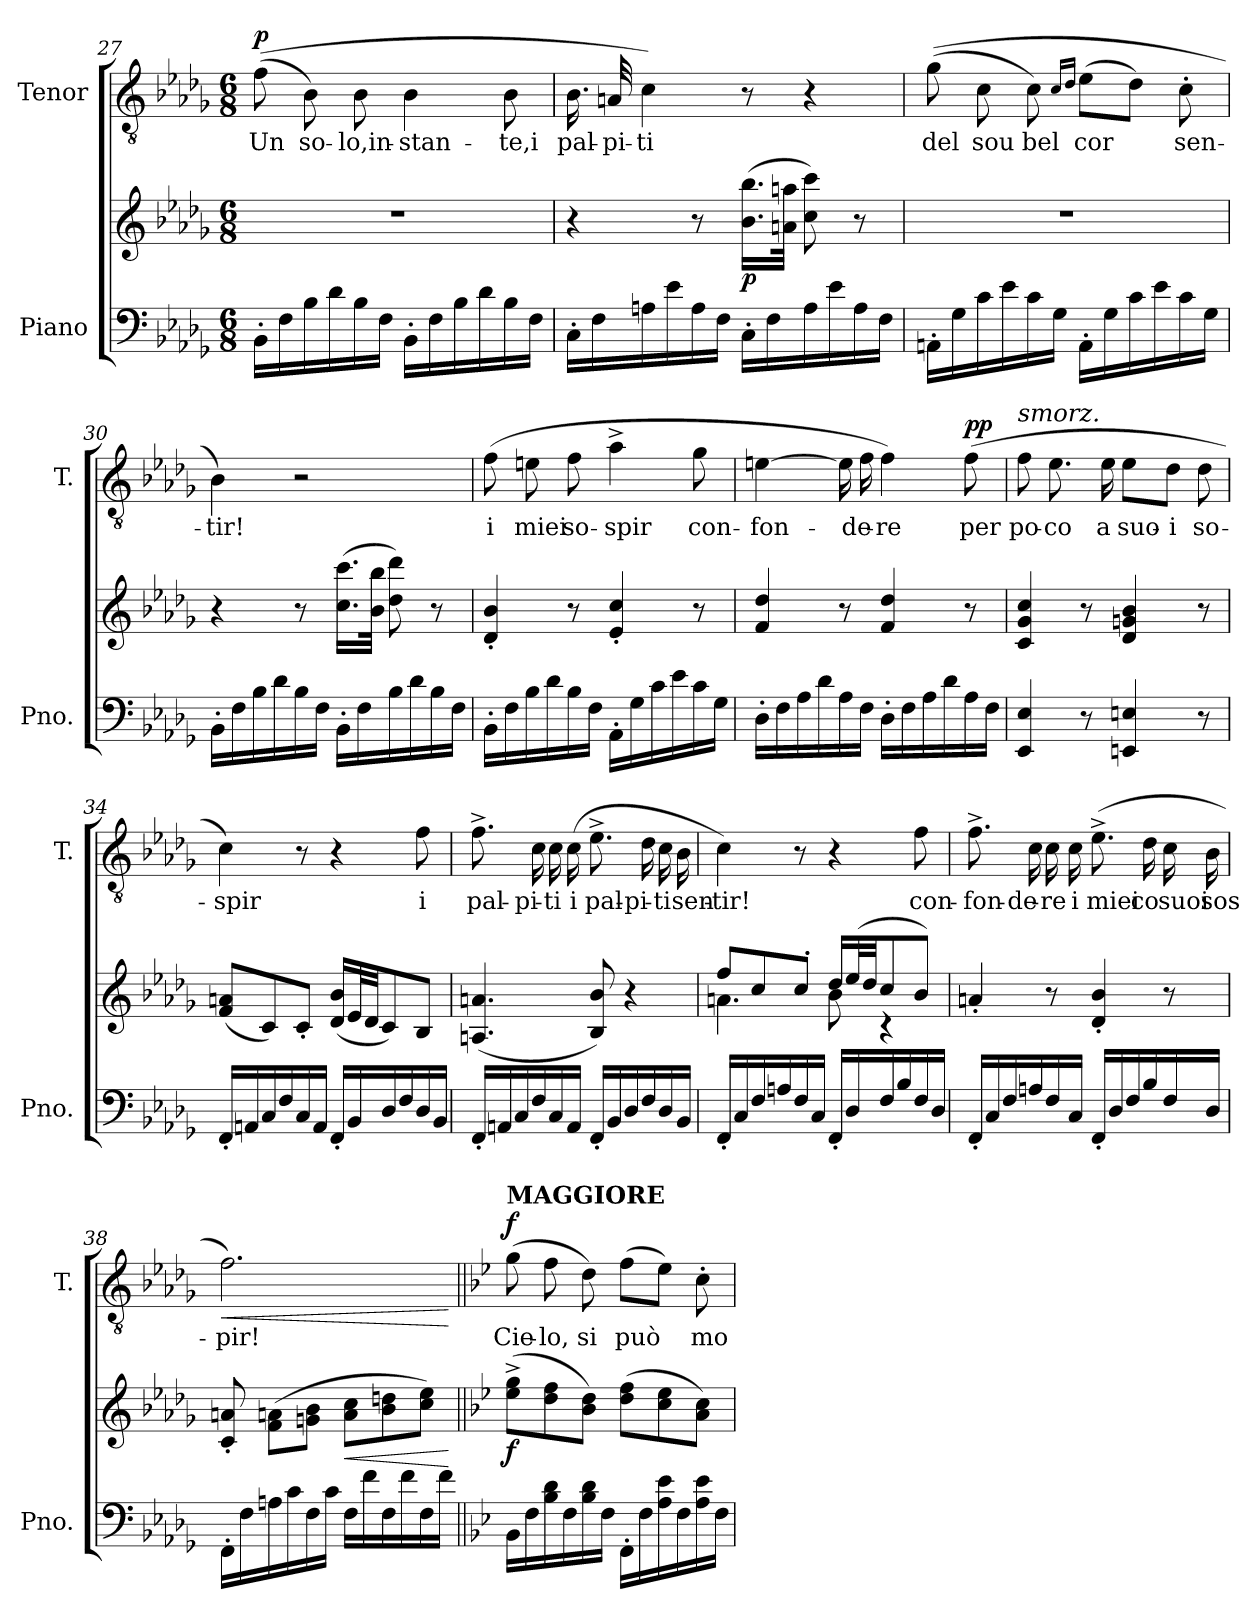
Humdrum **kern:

**kern	**kern	**dynam	**kern	**text	**dynam
*part2	*part2	*part2	*part1	*part1	*part1
*staff3	*staff2	*staff2/3	*staff1	*staff1	*staff1
*I"Piano	*	*	*I"Tenor	*	*
*I'Pno.	*	*	*I'T.	*	*
*clefF4	*clefG2	*	*clefGv2	*	*
*k[b-e-a-d-g-]	*k[b-e-a-d-g-]	*	*k[b-e-a-d-g-]	*	*
*M6/8	*M6/8	*	*M6/8	*	*
=27	=27	=27	=27	=27	=27
!	!	!	!	!	!LO:DY:a
16BB-'\LL	2.r	.	((8f\	Un	p
16F\	.	.	.	.	.
16B-\	.	.	8B-\)	so-	.
16d-\	.	.	.	.	.
16B-\	.	.	8B-\	-lo,in-	.
16F\JJ	.	.	.	.	.
16BB-'\LL	.	.	4B-\	-stan-	.
16F\	.	.	.	.	.
16B-\	.	.	.	.	.
16d-\	.	.	.	.	.
16B-\	.	.	8B-\	-te,i	.
16F\JJ	.	.	.	.	.
!!LO:PB:g=z
=28	=28	=28	=28	=28	=28
16C'\LL	4r	.	16.B-\	pal-	.
16F\	.	.	.	.	.
.	.	.	32An/	-pi-	.
16An\	.	.	4c\)	-ti	.
16e-\	.	.	.	.	.
16A\	8r	.	.	.	.
16F\JJ	.	.	.	.	.
!	!	!LO:DY:b	!	!	!
16C'\LL	(16.b-\ 16.bb-\LL	p	8r	.	.
16F\	.	.	.	.	.
.	32an\ 32aan\JJk	.	.	.	.
16A\	8cc\ 8ccc\)	.	4r	.	.
16e-\	.	.	.	.	.
16A\	8r	.	.	.	.
16F\JJ	.	.	.	.	.
=29	=29	=29	=29	=29	=29
16AAn'\LL	2.r	.	((8g-\	del	.
16G-\	.	.	.	.	.
16c\	.	.	8c\	sou	.
16e-\	.	.	.	.	.
16c\	.	.	8c\)	bel	.
16G-\JJ	.	.	.	.	.
.	.	.	16qc/LL	.	.
.	.	.	16qd-/JJ	.	.
16AA'\LL	.	.	(8e-\L	cor	.
16G-\	.	.	.	.	.
16c\	.	.	8d-\J)	.	.
16e-\	.	.	.	.	.
16c\	.	.	8c'\	sen-	.
16G-\JJ	.	.	.	.	.
!!LO:LB:g=z
=30	=30	=30	=30	=30	=30
16BB-'\LL	4r	.	4B-\)	-tir!	.
16F\	.	.	.	.	.
16B-\	.	.	.	.	.
16d-\	.	.	.	.	.
16B-\	8r	.	2r	.	.
16F\JJ	.	.	.	.	.
16BB-'\LL	(16.cc\ 16.ccc\LL	.	.	.	.
16F\	.	.	.	.	.
.	32b-\ 32bb-\JJk	.	.	.	.
16B-\	8dd-\ 8ddd-\)	.	.	.	.
16d-\	.	.	.	.	.
16B-\	8r	.	.	.	.
16F\JJ	.	.	.	.	.
=31	=31	=31	=31	=31	=31
16BB-'\LL	4d-/' 4b-/'	.	(8f\	i	.
16F\	.	.	.	.	.
16B-\	.	.	8en\	miei	.
16d-\	.	.	.	.	.
16B-\	8r	.	8f\	so-	.
16F\JJ	.	.	.	.	.
16AA-'\LL	4e-/' 4cc/'	.	4a-^\	-spir	.
16G-\	.	.	.	.	.
16c\	.	.	.	.	.
16e-\	.	.	.	.	.
16c\	8r	.	8g-\	con-	.
16G-\JJ	.	.	.	.	.
=32	=32	=32	=32	=32	=32
16D-'\LL	4f/ 4dd-/	.	[4en\	-fon-	.
16F\	.	.	.	.	.
16A-\	.	.	.	.	.
16d-\	.	.	.	.	.
16A-\	8r	.	16e\]	.	.
16F\JJ	.	.	16f\	-de-	.
16D-'\LL	4f/ 4dd-/	.	4f\)	-re	.
16F\	.	.	.	.	.
16A-\	.	.	.	.	.
16d-\	.	.	.	.	.
!	!	!	!	!	!LO:DY:a
16A-\	8r	.	(8f\	per	pp
16F\JJ	.	.	.	.	.
!!LO:LB:g=z
=33	=33	=33	=33	=33	=33
!	!	!	!LO:TX:a:i:t=smorz.	!	!
4EE-/ 4E-/	4c/ 4g-/ 4cc/	.	8f\	po-	.
.	.	.	8.e-\	-co	.
8r	8r	.	.	.	.
.	.	.	16e-\	a	.
4EEn/ 4En/	4d-/ 4gn/ 4b-/	.	8e-\L	suo-	.
.	.	.	8d-\J	-i	.
8r	8r	.	8d-\	so-	.
=34	=34	=34	=34	=34	=34
16FF'/LL	(8f/ 8an/L	.	4c\)	-spir	.
16AAn/	.	.	.	.	.
16C/	8c/)	.	.	.	.
16F/	.	.	.	.	.
16C/	8c'/J	.	8r	.	.
16AA/JJ	.	.	.	.	.
16FF'/LL	(16d-/ 16b-/LL	.	4r	.	.
16BB-/	32e-/L	.	.	.	.
.	32d-/JJ	.	.	.	.
16D-/	8c/)	.	.	.	.
16F/	.	.	.	.	.
16D-/	8B-/J	.	8f\	i	.
16BB-/JJ	.	.	.	.	.
=35	=35	=35	=35	=35	=35
16FF'/LL	(4.An/ 4.an/	.	8.f^\	pal-	.
16AAn/	.	.	.	.	.
16C/	.	.	.	.	.
16F/	.	.	16c\	-pi-	.
16C/	.	.	16c\	-ti	.
16AA/JJ	.	.	(16c\	i	.
16FF'/LL	8B-/ 8b-/)	.	8.e-^\	pal-	.
16BB-/	.	.	.	.	.
16D-/	4r	.	.	.	.
16F/	.	.	16d-\	-pi-	.
16D-/	.	.	16c\	-ti	.
16BB-/JJ	.	.	16B-\	sen-	.
!!LO:PB:g=z
=36	=36	=36	=36	=36	=36
*	*^	*	*	*	*
16FF'/LL	8ff/L	4.an\	.	4c\)	-tir!	.
16C/	.	.	.	.	.	.
16F/	8cc/	.	.	.	.	.
16An/	.	.	.	.	.	.
16F/	8cc'/J	.	.	8r	.	.
16C/JJ	.	.	.	.	.	.
16FF'/LL	16dd-/LL	8b-\	.	4r	.	.
16D-/	(32ee-/L	.	.	.	.	.
.	32dd-/JJ	.	.	.	.	.
16F/	8cc/	4r	.	.	.	.
16B-/	.	.	.	.	.	.
16F/	8b-/J)	.	.	8f\	con-	.
16D-/JJ	.	.	.	.	.	.
*	*v	*v	*	*	*	*
=37	=37	=37	=37	=37	=37
16FF'/LL	4an'/	.	8.f^\	-fon-	.
16C/	.	.	.	.	.
16F/	.	.	.	.	.
16An/	.	.	16c\	-de-	.
16F/	8r	.	16c\	-re	.
16C/JJ	.	.	16c\	i	.
16FF'/LL	4d-/' 4b-/'	.	(8.e-^\	miei	.
16D-/	.	.	.	.	.
16F/	.	.	.	.	.
16B-/	.	.	16d-\	co	.
16F/	8r	.	16c\	suoi	.
16D-/JJ	.	.	16B-\	sos-	.
!!LO:LB:g=z
=38	=38	=38	=38	=38	=38
!	!	!	!	!	!LO:HP:b
16FF'\LL	8c/' 8an/'	.	2.f\)	-pir!	<
16F\	.	.	.	.	.
16An\	(8f\ 8an\L	.	.	.	.
16c\	.	.	.	.	.
16F\	8gn\ 8b-\J	.	.	.	.
16c\JJ	.	.	.	.	.
!	!	!LO:HP:b	!	!	!
16F\LL	8a\ 8cc\L	<	.	.	.
16f\	.	.	.	.	.
16F\	8b-\ 8ddn\	.	.	.	.
16f\	.	.	.	.	.
16F\	8cc\ 8ee-\J)	.	.	.	.
16f\JJ	.	.	.	.	.
.	.	[	.	.	[
=39||	=39||	=39||	=39||	=39||	=39||
*k[b-e-]	*k[b-e-]	*	*k[b-e-]	*	*
!	!	!	!LO:TX:a:B:t=MAGGIORE	!	!
!	!	!LO:DY:b	!	!	!LO:DY:a
16BB-\LL	(8ee-\^ 8gg\^L	f	(8g\	Cie-	f
16F\	.	.	.	.	.
16B-\ 16d\	8dd\ 8ff\	.	8f\	-lo,	.
16F\	.	.	.	.	.
16B-\ 16d\	8b-\ 8dd\J)	.	8d\)	si	.
16F\JJ	.	.	.	.	.
16FF'\LL	(8dd\ 8ff\L	.	(8f\L	può	.
16F\	.	.	.	.	.
16A\ 16e-\	8cc\ 8ee-\	.	8e-\J)	.	.
16F\	.	.	.	.	.
16A\ 16e-\	8a\ 8cc\J)	.	8c'\	mo-	.
16F\JJ	.	.	.	.	.
=	=	=	=	=	=
*-	*-	*-	*-	*-	*-
